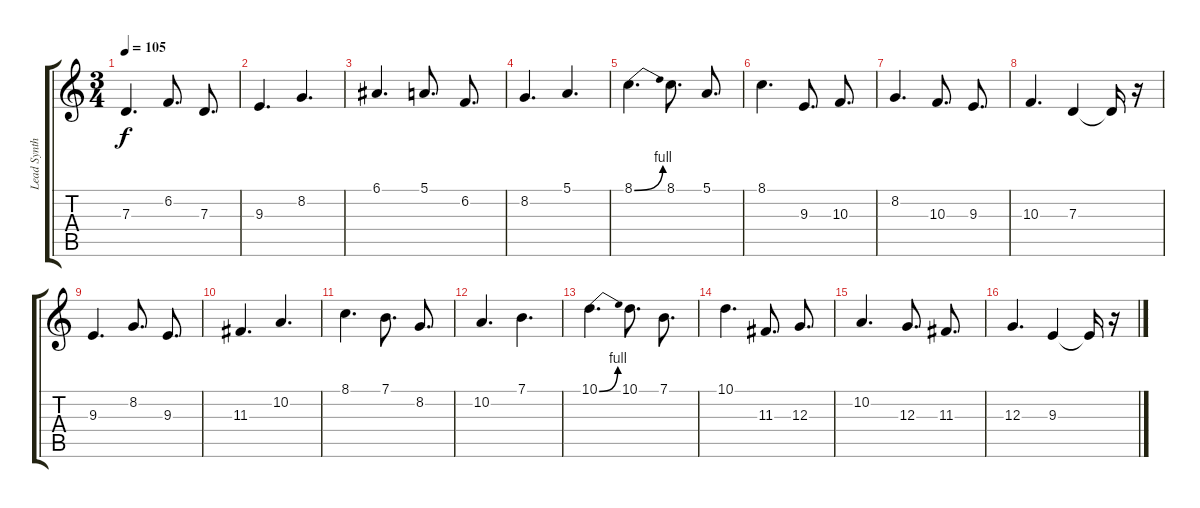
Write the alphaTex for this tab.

\track ("Lead Synth #2" "Lead Synth") {instrument cello}
\staff {score tabs}
\tuning (E4 B3 G3 D3 A2 E2) {hide}
\ts (3 4)
\tempo 105
\clef g2
\ks c
7.3.4{d dy f} 6.2.8{d} 7.3.8{d} |
9.3.4{d} 8.2.4{d} |
6.1.4{d} 5.1.8{d} 6.2.8{d} |
8.2.4{d} 5.1.4{d} |
8.1{be (bend 0 0 60 4)}.4{d} 8.1.8{d} 5.1.8{d} |
8.1.4{d} 9.3.8{d} 10.3.8{d} |
8.2.4{d} 10.3.8{d} 9.3.8{d} |
10.3.4{d} 7.3.4 7.3{t}.16 r.16 |
9.3.4{d} 8.2.8{d} 9.3.8{d} |
11.3.4{d} 10.2.4{d} |
8.1.4{d} 7.1.8{d} 8.2.8{d} |
10.2.4{d} 7.1.4{d} |
10.1{be (bend 0 0 60 4)}.4{d} 10.1.8{d} 7.1.8{d} |
10.1.4{d} 11.3.8{d} 12.3.8{d} |
10.2.4{d} 12.3.8{d} 11.3.8{d} |
12.3.4{d} 9.3.4 9.3{t}.16 r.16
